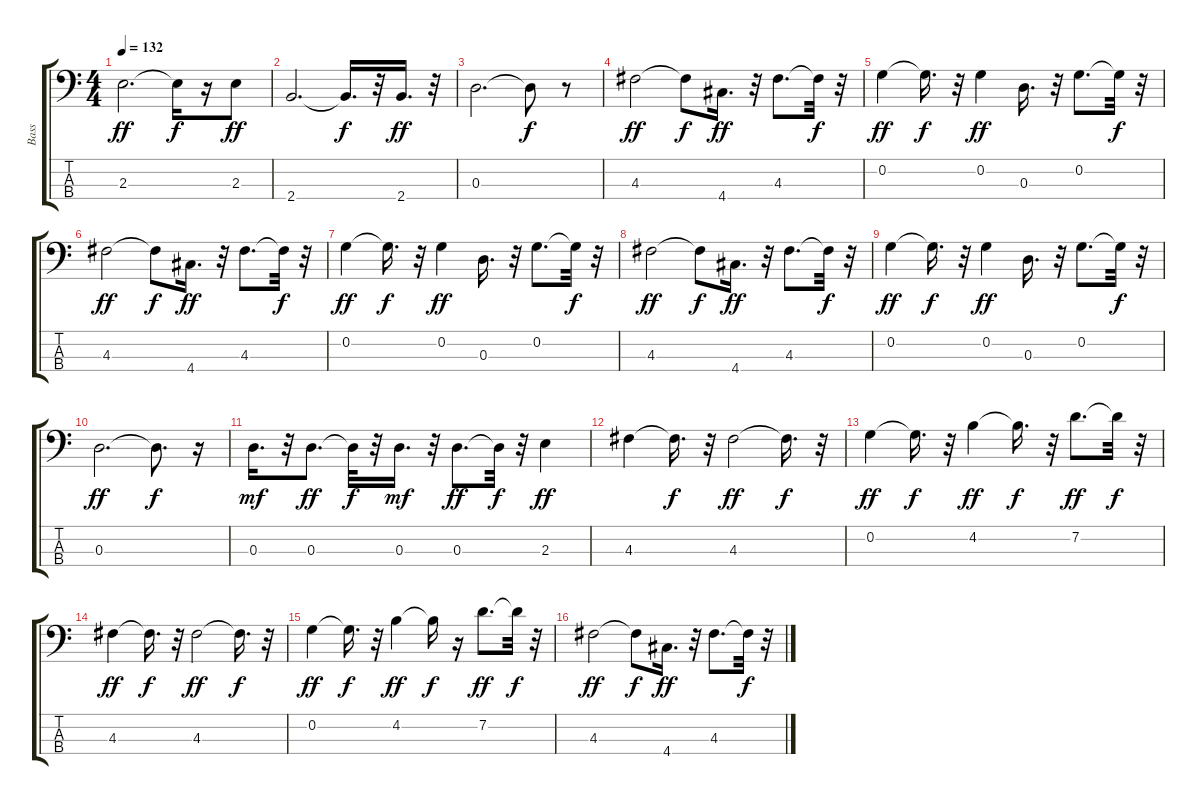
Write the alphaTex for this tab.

\track ("Bass" "Bass") {instrument electricbassfinger}
\staff {score tabs}
\tuning (E4 G2 D2 A1) {hide}
\ts (4 4)
\tempo 132
\clef f4
\ks c
2.3.2{d dy ff} 2.3{t}.16{dy f} r.16 2.3.8{dy ff} |
2.4.2{d} 2.4{t}.16{d dy f} r.32 2.4.16{d dy ff} r.32 |
0.3.2{d} 0.3{t}.8{dy f} r.8 |
4.3.2{dy ff} 4.3{t}.8{dy f} 4.4.16{d dy ff} r.32 4.3.8{d} 4.3{t}.32{dy f} r.32 |
0.2.4{dy ff} 0.2{t}.16{d dy f} r.32 0.2.4{dy ff} 0.3.16{d} r.32 0.2.8{d} 0.2{t}.32{dy f} r.32 |
4.3.2{dy ff} 4.3{t}.8{dy f} 4.4.16{d dy ff} r.32 4.3.8{d} 4.3{t}.32{dy f} r.32 |
0.2.4{dy ff} 0.2{t}.16{d dy f} r.32 0.2.4{dy ff} 0.3.16{d} r.32 0.2.8{d} 0.2{t}.32{dy f} r.32 |
4.3.2{dy ff} 4.3{t}.8{dy f} 4.4.16{d dy ff} r.32 4.3.8{d} 4.3{t}.32{dy f} r.32 |
0.2.4{dy ff} 0.2{t}.16{d dy f} r.32 0.2.4{dy ff} 0.3.16{d} r.32 0.2.8{d} 0.2{t}.32{dy f} r.32 |
0.3.2{d dy ff} 0.3{t}.8{d dy f} r.16 |
0.3.16{d dy mf} r.32 0.3.8{d dy ff} 0.3{t}.32{dy f} r.32 0.3.16{d dy mf} r.32 0.3.8{d dy ff} 0.3{t}.32{dy f} r.32 2.3.4{dy ff} |
4.3.4 4.3{t}.16{d dy f} r.32 4.3.2{dy ff} 4.3{t}.16{d dy f} r.32 |
0.2.4{dy ff} 0.2{t}.16{d dy f} r.32 4.2.4{dy ff} 4.2{t}.16{d dy f} r.32 7.2.8{d dy ff} 7.2{t}.32{dy f} r.32 |
4.3.4{dy ff} 4.3{t}.16{d dy f} r.32 4.3.2{dy ff} 4.3{t}.16{d dy f} r.32 |
0.2.4{dy ff} 0.2{t}.16{d dy f} r.32 4.2.4{dy ff} 4.2{t}.16{dy f} r.16 7.2.8{d dy ff} 7.2{t}.32{dy f} r.32 |
4.3.2{dy ff} 4.3{t}.8{dy f} 4.4.16{d dy ff} r.32 4.3.8{d} 4.3{t}.32{dy f} r.32
